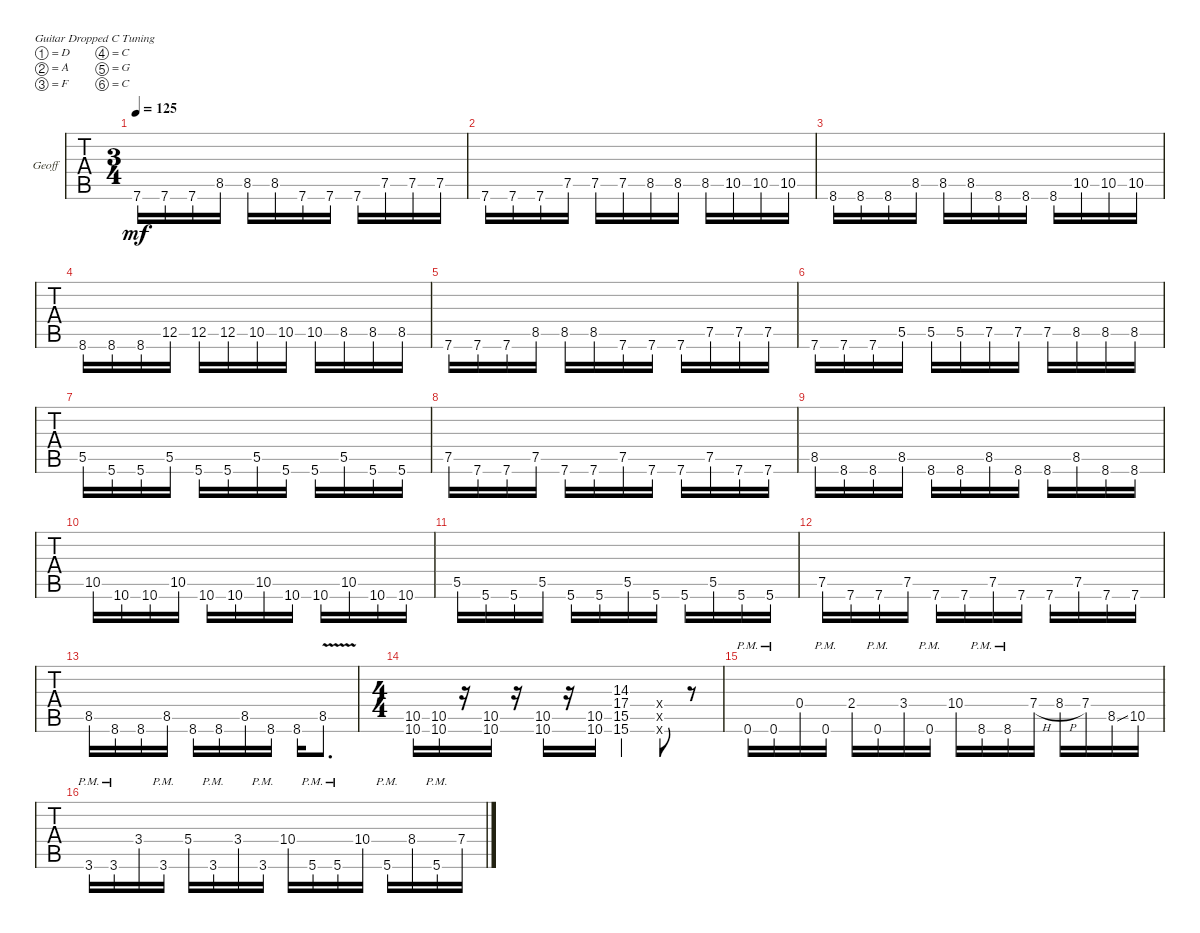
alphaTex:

\defaultSystemsLayout 4
\bracketExtendMode groupsimilarinstruments
\firstSystemTrackNameOrientation horizontal
\otherSystemsTrackNameOrientation horizontal
\track ("Geofuck" "Geoff") {instrument distortionguitar}
\staff {tabs}
\tuning (D4 A3 F3 C3 G2 C2)
\ts (3 4)
\tempo 125
\clef g2
\ks c
7.6.16{dy mf} 7.6.16 7.6.16 8.5.16 8.5.16 8.5.16 7.6.16 7.6.16 7.6.16 7.5.16 7.5.16 7.5.16 |
7.6.16 7.6.16 7.6.16 7.5.16 7.5.16 7.5.16 8.5.16 8.5.16 8.5.16 10.5.16 10.5.16 10.5.16 |
8.6.16 8.6.16 8.6.16 8.5.16 8.5.16 8.5.16 8.6.16 8.6.16 8.6.16 10.5.16 10.5.16 10.5.16 |
8.6.16 8.6.16 8.6.16 12.5.16 12.5.16 12.5.16 10.5.16 10.5.16 10.5.16 8.5.16 8.5.16 8.5.16 |
7.6.16 7.6.16 7.6.16 8.5.16 8.5.16 8.5.16 7.6.16 7.6.16 7.6.16 7.5.16 7.5.16 7.5.16 |
7.6.16 7.6.16 7.6.16 5.5.16 5.5.16 5.5.16 7.5.16 7.5.16 7.5.16 8.5.16 8.5.16 8.5.16 |
5.5.16 5.6.16 5.6.16 5.5.16 5.6.16 5.6.16 5.5.16 5.6.16 5.6.16 5.5.16 5.6.16 5.6.16 |
7.5.16 7.6.16 7.6.16 7.5.16 7.6.16 7.6.16 7.5.16 7.6.16 7.6.16 7.5.16 7.6.16 7.6.16 |
8.5.16 8.6.16 8.6.16 8.5.16 8.6.16 8.6.16 8.5.16 8.6.16 8.6.16 8.5.16 8.6.16 8.6.16 |
10.5.16 10.6.16 10.6.16 10.5.16 10.6.16 10.6.16 10.5.16 10.6.16 10.6.16 10.5.16 10.6.16 10.6.16 |
5.5.16 5.6.16 5.6.16 5.5.16 5.6.16 5.6.16 5.5.16 5.6.16 5.6.16 5.5.16 5.6.16 5.6.16 |
7.5.16 7.6.16 7.6.16 7.5.16 7.6.16 7.6.16 7.5.16 7.6.16 7.6.16 7.5.16 7.6.16 7.6.16 |
8.5.16 8.6.16 8.6.16 8.5.16 8.6.16 8.6.16 8.5.16 8.6.16 8.6.16 8.5{v}.8{d} |
\ts (4 4)
(10.6 10.5).16 (10.5 10.6).16 r.16 (10.6 10.5).16 r.16 (10.6 10.5).16 r.16 (10.6 10.5).16 (15.6 15.5 17.4 14.3).4 (0.6{x} 0.5{x} 0.4{x}).8 r.8 |
0.6{pm}.16 0.6{pm}.16 0.4.16 0.6{pm}.16 2.4.16 0.6{pm}.16 3.4.16 0.6{pm}.16 10.4.16 8.6{pm}.16 8.6{pm}.16 7.4{h}.16 8.4{h}.16 7.4.16 8.5{ss}.16 10.5.16 |
3.6{pm}.16 3.6{pm}.16 3.4.16 3.6{pm}.16 5.4.16 3.6{pm}.16 3.4.16 3.6{pm}.16 10.4.16 5.6{pm}.16 5.6{pm}.16 10.4.16 5.6{pm}.16 8.4.16 5.6{pm}.16 7.4.16
